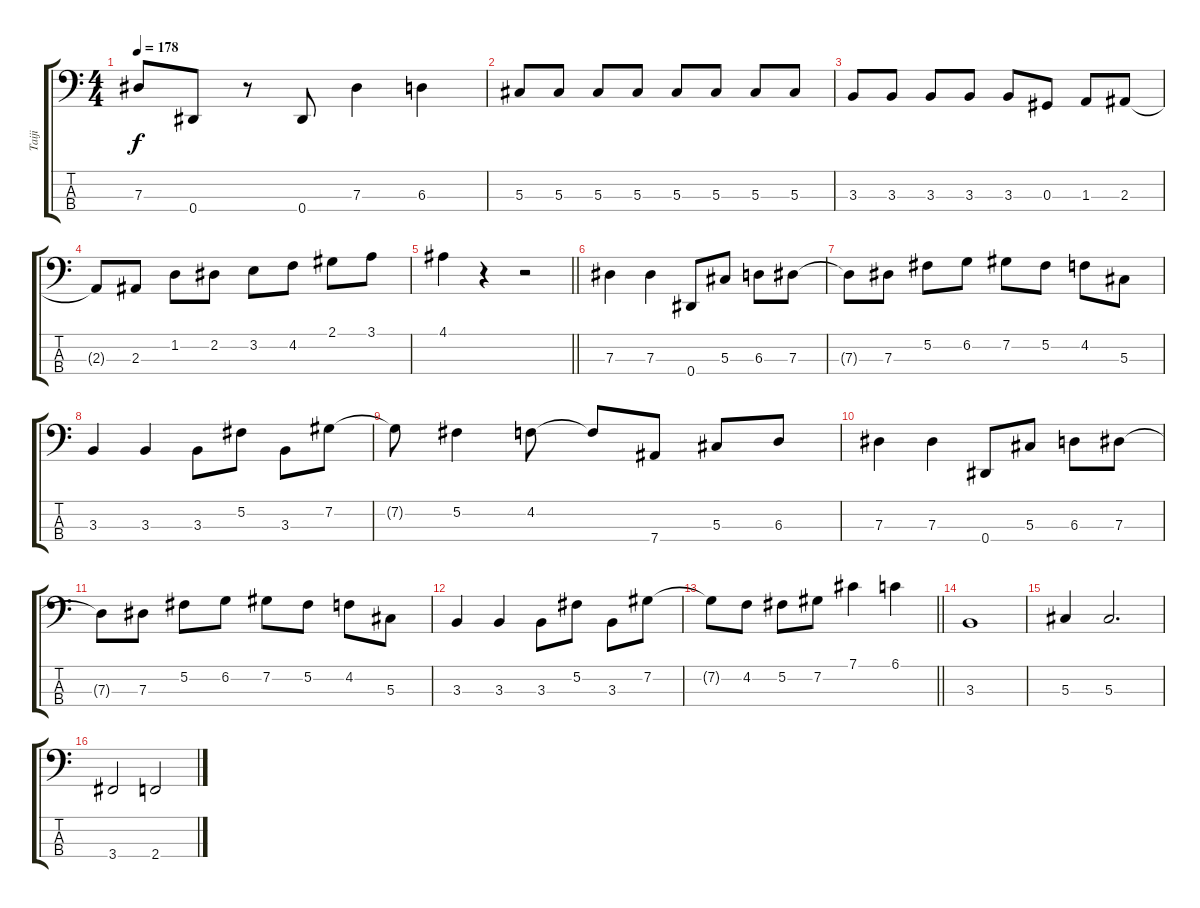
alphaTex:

\track ("Taiji" "Taiji") {instrument electricbasspick}
\staff {score tabs}
\tuning (Gb2 Db2 Ab1 Eb1) {hide}
\ts (4 4)
\tempo 178
\clef f4
\ks c
7.3.8{dy f} 0.4.8 r.8 0.4.8 7.3.4 6.3.4 |
5.3.8 5.3.8 5.3.8 5.3.8 5.3.8 5.3.8 5.3.8 5.3.8 |
3.3.8 3.3.8 3.3.8 3.3.8 3.3.8 0.3.8 1.3.8 2.3.8 |
2.3{t}.8 2.3.8 1.2.8 2.2.8 3.2.8 4.2.8 2.1.8 3.1.8 |
\barLineRight lightlight
4.1.4 r.4 r.2 |
\section ("" "")
7.3.4 7.3.4 0.4.8 5.3.8 6.3.8 7.3.8 |
7.3{t}.8 7.3.8 5.2.8 6.2.8 7.2.8 5.2.8 4.2.8 5.3.8 |
3.3.4 3.3.4 3.3.8 5.2.8 3.3.8 7.2.8 |
7.2{t}.8 5.2.4 4.2.8 4.2{t}.8 7.4.8 5.3.8 6.3.8 |
7.3.4 7.3.4 0.4.8 5.3.8 6.3.8 7.3.8 |
7.3{t}.8 7.3.8 5.2.8 6.2.8 7.2.8 5.2.8 4.2.8 5.3.8 |
3.3.4 3.3.4 3.3.8 5.2.8 3.3.8 7.2.8 |
\barLineRight lightlight
7.2{t}.8 4.2.8 5.2.8 7.2.8 7.1.4 6.1.4 |
\section ("" "")
3.3.1 |
5.3.4 5.3.2{d} |
3.4.2 2.4.2
